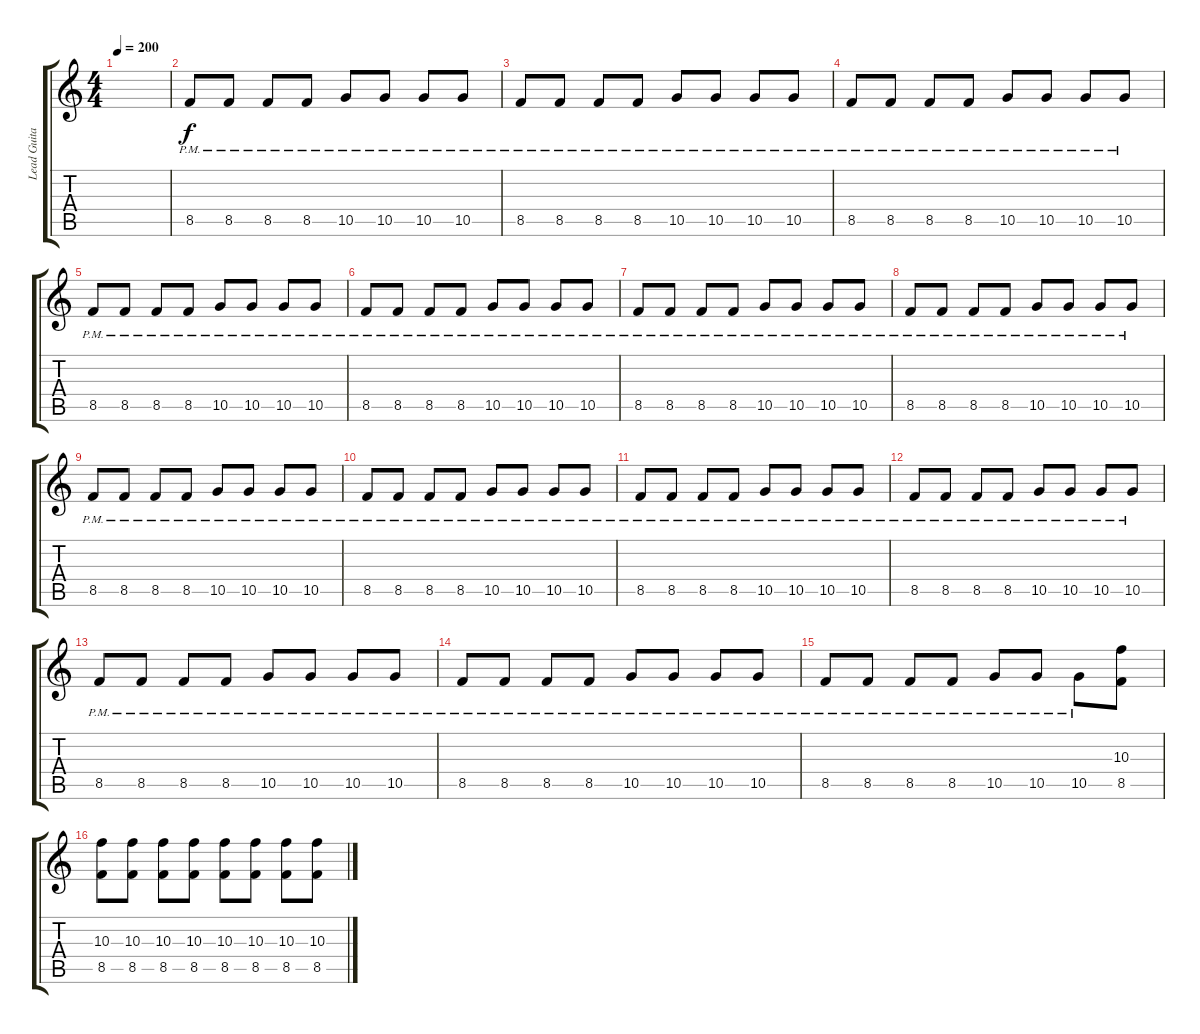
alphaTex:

\track ("Lead Guitar" "Lead Guita") {instrument distortionguitar}
\staff {score tabs}
\tuning (E4 B3 G3 D3 A2 E2) {hide}
\ts (4 4)
\tempo 200
\clef g2
\ks c
|
8.5{pm}.8 8.5{pm}.8 8.5{pm}.8 8.5{pm}.8 10.5{pm}.8 10.5{pm}.8 10.5{pm}.8 10.5{pm}.8 |
8.5{pm}.8 8.5{pm}.8 8.5{pm}.8 8.5{pm}.8 10.5{pm}.8 10.5{pm}.8 10.5{pm}.8 10.5{pm}.8 |
8.5{pm}.8 8.5{pm}.8 8.5{pm}.8 8.5{pm}.8 10.5{pm}.8 10.5{pm}.8 10.5{pm}.8 10.5{pm}.8 |
8.5{pm}.8 8.5{pm}.8 8.5{pm}.8 8.5{pm}.8 10.5{pm}.8 10.5{pm}.8 10.5{pm}.8 10.5{pm}.8 |
8.5{pm}.8 8.5{pm}.8 8.5{pm}.8 8.5{pm}.8 10.5{pm}.8 10.5{pm}.8 10.5{pm}.8 10.5{pm}.8 |
8.5{pm}.8 8.5{pm}.8 8.5{pm}.8 8.5{pm}.8 10.5{pm}.8 10.5{pm}.8 10.5{pm}.8 10.5{pm}.8 |
8.5{pm}.8 8.5{pm}.8 8.5{pm}.8 8.5{pm}.8 10.5{pm}.8 10.5{pm}.8 10.5{pm}.8 10.5{pm}.8 |
8.5{pm}.8 8.5{pm}.8 8.5{pm}.8 8.5{pm}.8 10.5{pm}.8 10.5{pm}.8 10.5{pm}.8 10.5{pm}.8 |
8.5{pm}.8 8.5{pm}.8 8.5{pm}.8 8.5{pm}.8 10.5{pm}.8 10.5{pm}.8 10.5{pm}.8 10.5{pm}.8 |
8.5{pm}.8 8.5{pm}.8 8.5{pm}.8 8.5{pm}.8 10.5{pm}.8 10.5{pm}.8 10.5{pm}.8 10.5{pm}.8 |
8.5{pm}.8 8.5{pm}.8 8.5{pm}.8 8.5{pm}.8 10.5{pm}.8 10.5{pm}.8 10.5{pm}.8 10.5{pm}.8 |
8.5{pm}.8 8.5{pm}.8 8.5{pm}.8 8.5{pm}.8 10.5{pm}.8 10.5{pm}.8 10.5{pm}.8 10.5{pm}.8 |
8.5{pm}.8 8.5{pm}.8 8.5{pm}.8 8.5{pm}.8 10.5{pm}.8 10.5{pm}.8 10.5{pm}.8 10.5{pm}.8 |
8.5{pm}.8 8.5{pm}.8 8.5{pm}.8 8.5{pm}.8 10.5{pm}.8 10.5{pm}.8 10.5{pm}.8 (10.3 8.5).8 |
(10.3 8.5).8 (10.3 8.5).8 (10.3 8.5).8 (10.3 8.5).8 (10.3 8.5).8 (10.3 8.5).8 (10.3 8.5).8 (10.3 8.5).8
